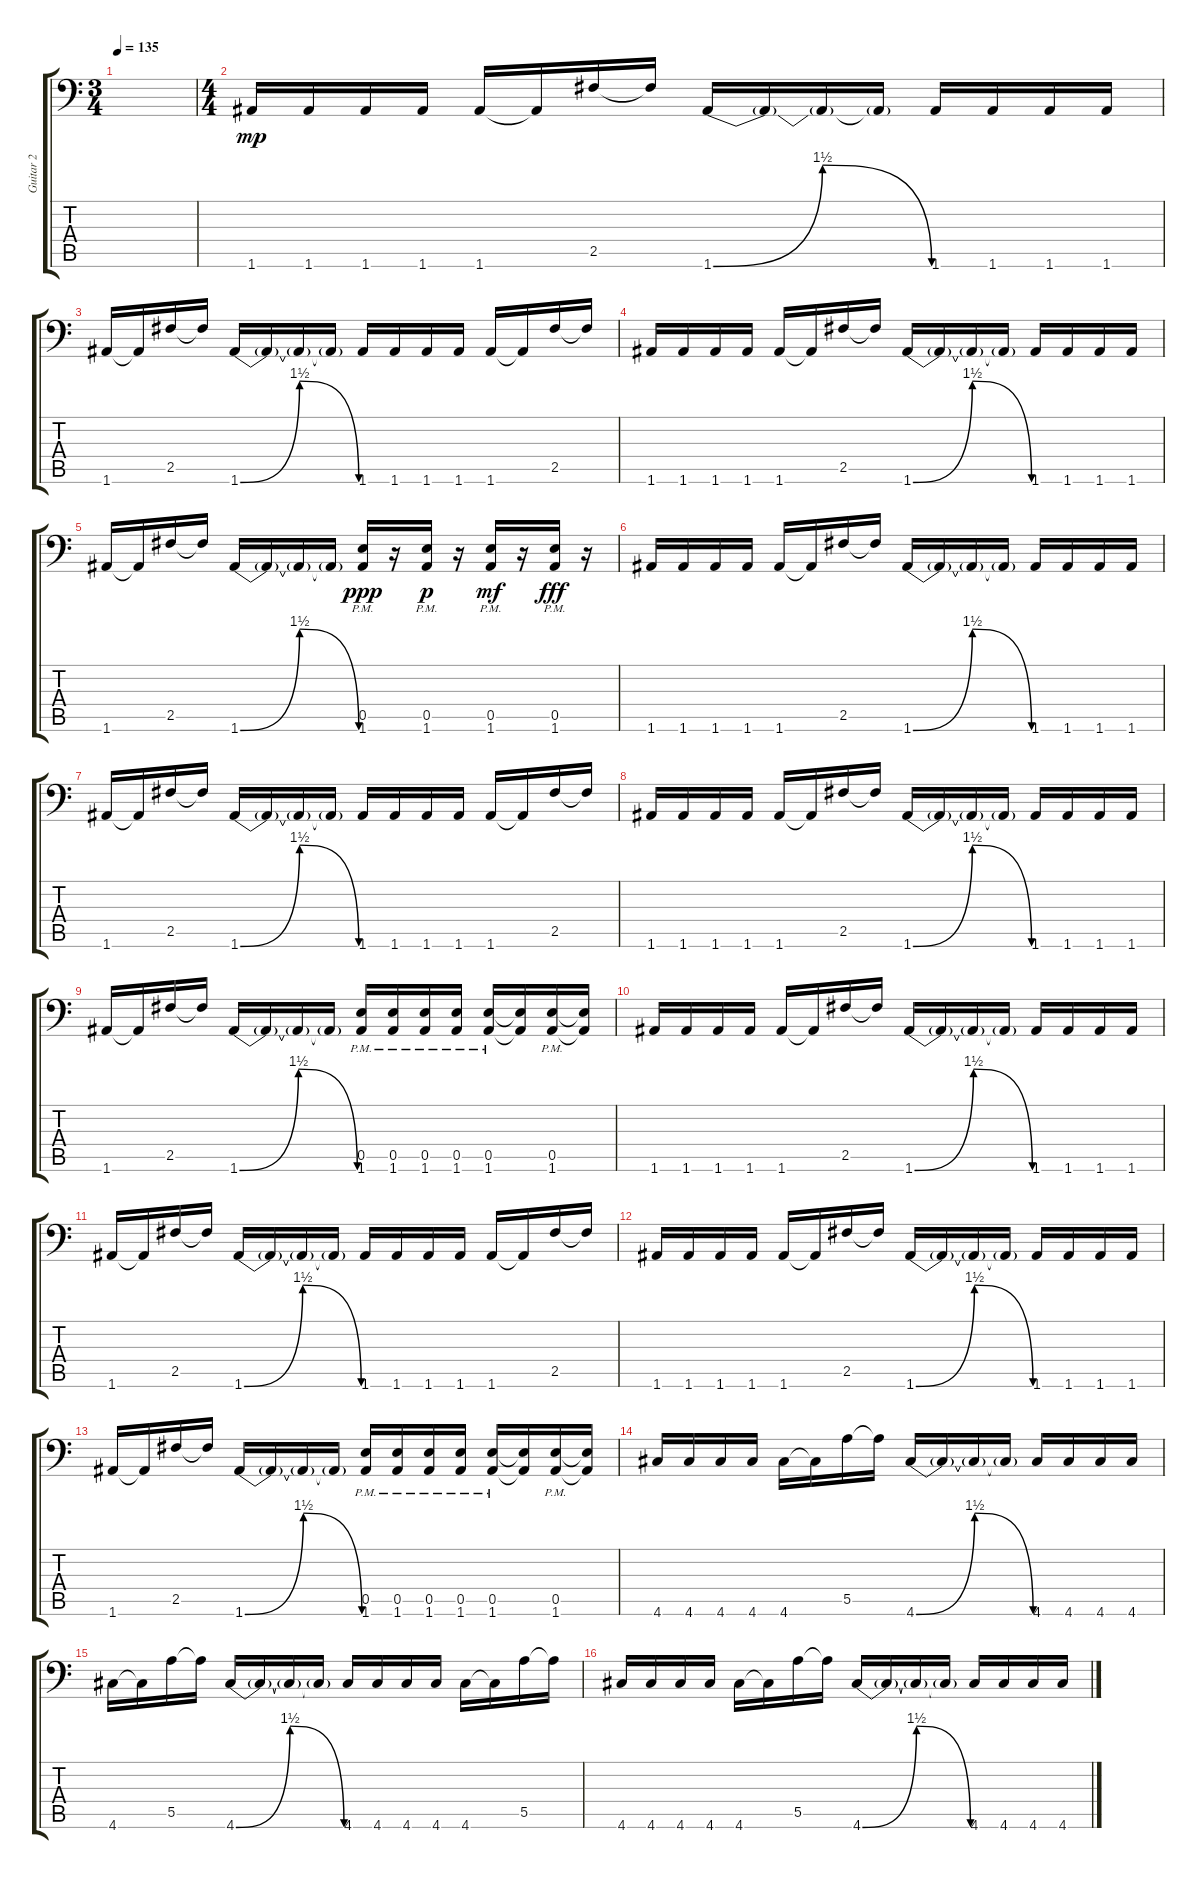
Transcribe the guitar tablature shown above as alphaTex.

\track ("Guitar 2" "Guitar 2") {instrument distortionguitar}
\staff {score tabs}
\tuning (B3 Gb3 D3 A2 E2 A1) {hide}
\ts (3 4)
\tempo 135
\clef f4
\ks c
|
\ts (4 4)
1.6.16{dy mp} 1.6.16 1.6.16 1.6.16 1.6.16 1.6{t}.16 2.5.16 2.5{t}.16 1.6{be (bendrelease 0 0 10 6 10 6 60 0)}.16 1.6{t}.16 1.6{t}.16 1.6{t}.16 1.6.16 1.6.16 1.6.16 1.6.16 |
1.6.16 1.6{t}.16 2.5.16 2.5{t}.16 1.6{be (bendrelease 0 0 10 6 10 6 60 0)}.16 1.6{t}.16 1.6{t}.16 1.6{t}.16 1.6.16 1.6.16 1.6.16 1.6.16 1.6.16 1.6{t}.16 2.5.16 2.5{t}.16 |
1.6.16 1.6.16 1.6.16 1.6.16 1.6.16 1.6{t}.16 2.5.16 2.5{t}.16 1.6{be (bendrelease 0 0 10 6 10 6 60 0)}.16 1.6{t}.16 1.6{t}.16 1.6{t}.16 1.6.16 1.6.16 1.6.16 1.6.16 |
1.6.16 1.6{t}.16 2.5.16 2.5{t}.16 1.6{be (bendrelease 0 0 10 6 10 6 60 0)}.16 1.6{t}.16 1.6{t}.16 1.6{t}.16 (0.5{pm} 1.6).16{dy ppp} r.16 (0.5{pm} 1.6).16{dy p} r.16 (0.5{pm} 1.6).16{dy mf} r.16 (0.5{pm} 1.6).16{dy fff} r.16 |
1.6.16 1.6.16 1.6.16 1.6.16 1.6.16 1.6{t}.16 2.5.16 2.5{t}.16 1.6{be (bendrelease 0 0 10 6 10 6 60 0)}.16 1.6{t}.16 1.6{t}.16 1.6{t}.16 1.6.16 1.6.16 1.6.16 1.6.16 |
1.6.16 1.6{t}.16 2.5.16 2.5{t}.16 1.6{be (bendrelease 0 0 10 6 10 6 60 0)}.16 1.6{t}.16 1.6{t}.16 1.6{t}.16 1.6.16 1.6.16 1.6.16 1.6.16 1.6.16 1.6{t}.16 2.5.16 2.5{t}.16 |
1.6.16 1.6.16 1.6.16 1.6.16 1.6.16 1.6{t}.16 2.5.16 2.5{t}.16 1.6{be (bendrelease 0 0 10 6 10 6 60 0)}.16 1.6{t}.16 1.6{t}.16 1.6{t}.16 1.6.16 1.6.16 1.6.16 1.6.16 |
1.6.16 1.6{t}.16 2.5.16 2.5{t}.16 1.6{be (bendrelease 0 0 10 6 10 6 60 0)}.16 1.6{t}.16 1.6{t}.16 1.6{t}.16 (0.5{pm} 1.6).16 (0.5{pm} 1.6).16 (0.5{pm} 1.6).16 (0.5{pm} 1.6).16 (0.5{pm} 1.6).16 (0.5{t} 1.6{t}).16 (0.5{pm} 1.6).16 (0.5{t} 1.6{t}).16 |
1.6.16 1.6.16 1.6.16 1.6.16 1.6.16 1.6{t}.16 2.5.16 2.5{t}.16 1.6{be (bendrelease 0 0 10 6 10 6 60 0)}.16 1.6{t}.16 1.6{t}.16 1.6{t}.16 1.6.16 1.6.16 1.6.16 1.6.16 |
1.6.16 1.6{t}.16 2.5.16 2.5{t}.16 1.6{be (bendrelease 0 0 10 6 10 6 60 0)}.16 1.6{t}.16 1.6{t}.16 1.6{t}.16 1.6.16 1.6.16 1.6.16 1.6.16 1.6.16 1.6{t}.16 2.5.16 2.5{t}.16 |
1.6.16 1.6.16 1.6.16 1.6.16 1.6.16 1.6{t}.16 2.5.16 2.5{t}.16 1.6{be (bendrelease 0 0 10 6 10 6 60 0)}.16 1.6{t}.16 1.6{t}.16 1.6{t}.16 1.6.16 1.6.16 1.6.16 1.6.16 |
1.6.16 1.6{t}.16 2.5.16 2.5{t}.16 1.6{be (bendrelease 0 0 10 6 10 6 60 0)}.16 1.6{t}.16 1.6{t}.16 1.6{t}.16 (0.5{pm} 1.6).16 (0.5{pm} 1.6).16 (0.5{pm} 1.6).16 (0.5{pm} 1.6).16 (0.5{pm} 1.6).16 (0.5{t} 1.6{t}).16 (0.5{pm} 1.6).16 (0.5{t} 1.6{t}).16 |
4.6.16 4.6.16 4.6.16 4.6.16 4.6.16 4.6{t}.16 5.5.16 5.5{t}.16 4.6{be (bendrelease 0 0 10 6 10 6 60 0)}.16 4.6{t}.16 4.6{t}.16 4.6{t}.16 4.6.16 4.6.16 4.6.16 4.6.16 |
4.6.16 4.6{t}.16 5.5.16 5.5{t}.16 4.6{be (bendrelease 0 0 10 6 10 6 60 0)}.16 4.6{t}.16 4.6{t}.16 4.6{t}.16 4.6.16 4.6.16 4.6.16 4.6.16 4.6.16 4.6{t}.16 5.5.16 5.5{t}.16 |
4.6.16 4.6.16 4.6.16 4.6.16 4.6.16 4.6{t}.16 5.5.16 5.5{t}.16 4.6{be (bendrelease 0 0 10 6 10 6 60 0)}.16 4.6{t}.16 4.6{t}.16 4.6{t}.16 4.6.16 4.6.16 4.6.16 4.6.16
